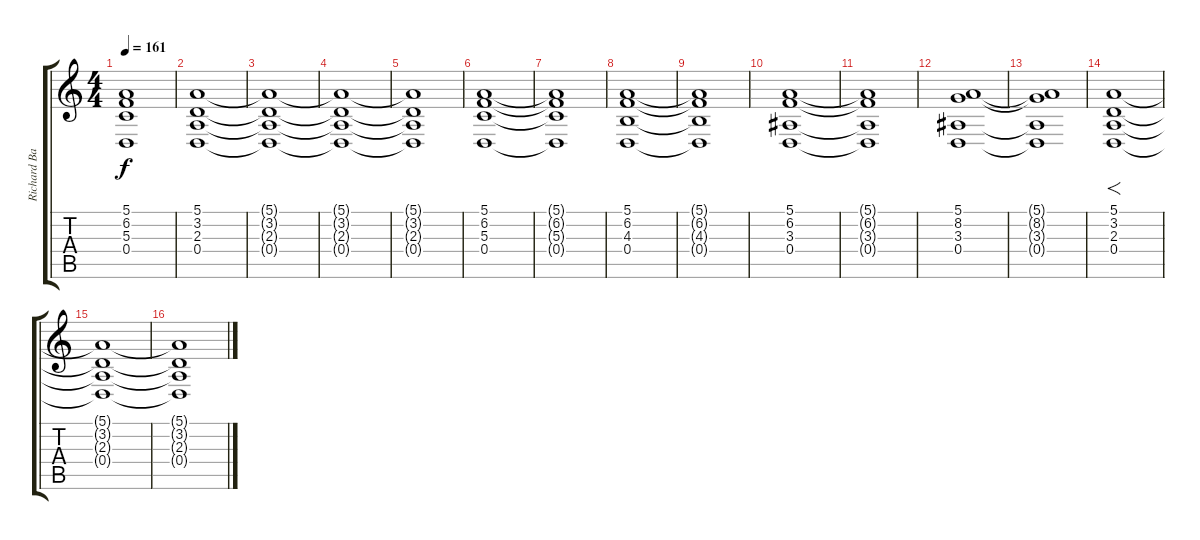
\track ("Richard Barbieri (Keys)" "Richard Ba") {instrument synthstrings2}
\staff {score tabs}
\tuning (E4 B3 G3 D3 A2 D2) {hide}
\ts (4 4)
\tempo 161
\clef g2
\ks c
(5.1{t} 6.2{t} 5.3{t} 0.4{t}).1{dy f} |
(5.1 3.2 2.3 0.4).1 |
(5.1{t} 3.2{t} 2.3{t} 0.4{t}).1 |
(5.1{t} 3.2{t} 2.3{t} 0.4{t}).1 |
(5.1{t} 3.2{t} 2.3{t} 0.4{t}).1 |
(5.1 6.2 5.3 0.4).1 |
(5.1{t} 6.2{t} 5.3{t} 0.4{t}).1 |
(5.1 6.2 4.3 0.4).1 |
(5.1{t} 6.2{t} 4.3{t} 0.4{t}).1 |
(5.1 6.2 3.3 0.4).1 |
(5.1{t} 6.2{t} 3.3{t} 0.4{t}).1 |
(5.1 8.2 3.3 0.4).1 |
(5.1{t} 8.2{t} 3.3{t} 0.4{t}).1 |
(5.1 3.2 2.3 0.4).1{f} |
(5.1{t} 3.2{t} 2.3{t} 0.4{t}).1 |
(5.1{t} 3.2{t} 2.3{t} 0.4{t}).1
